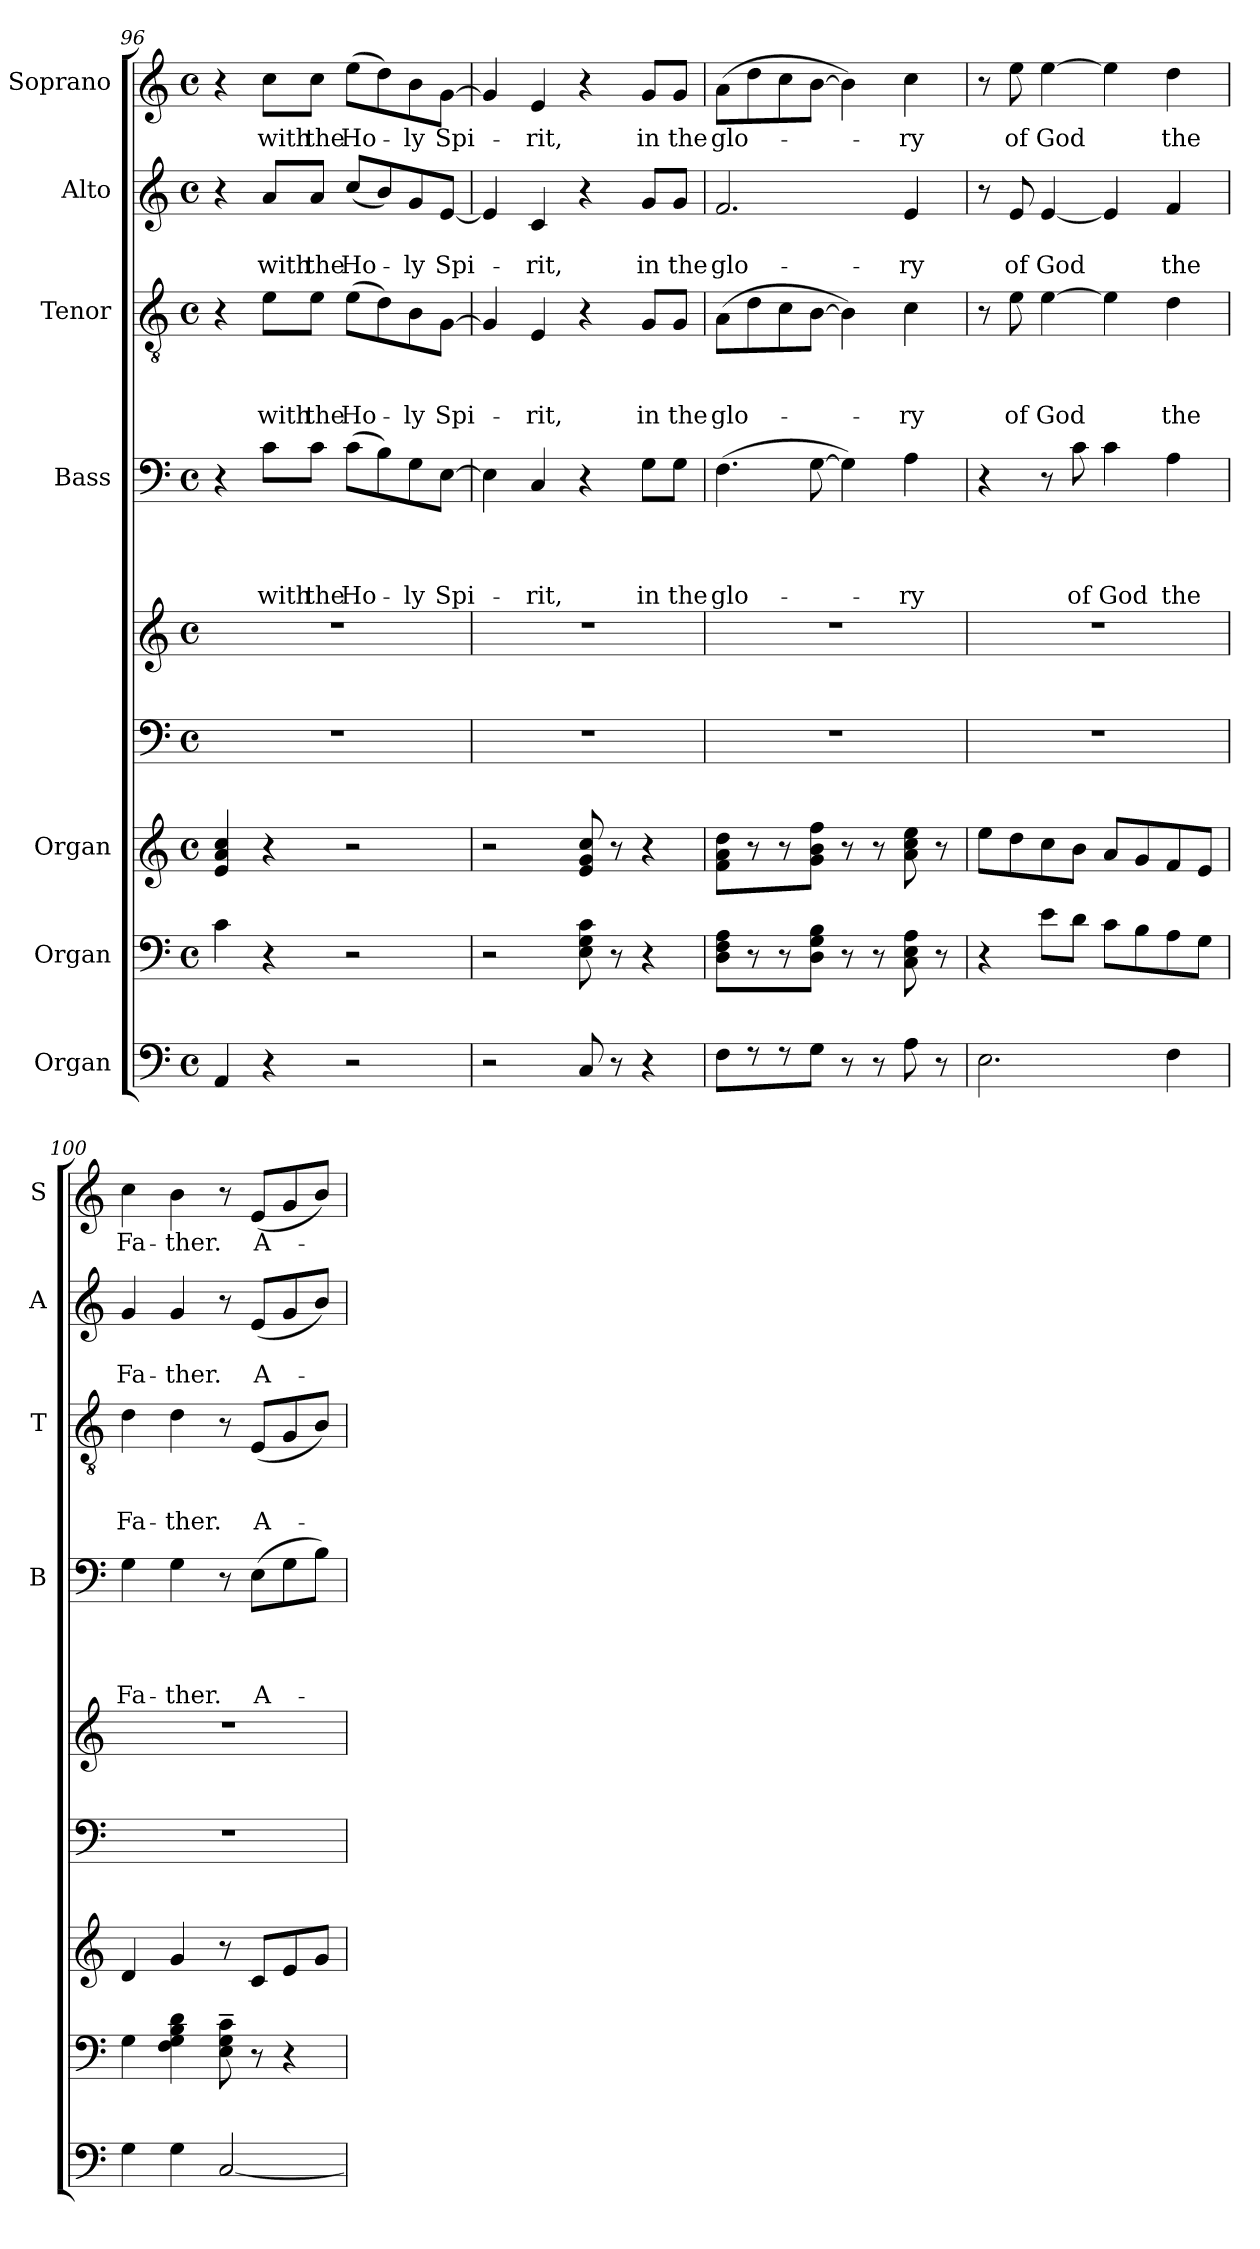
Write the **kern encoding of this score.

**kern	**kern	**kern	**kern	**kern	**kern	**text	**text	**text	**text	**kern	**text	**text	**text	**kern	**text	**text	**kern	**text
*part9	*part8	*part7	*part6	*part5	*part4	*part4	*part4	*part4	*part4	*part3	*part3	*part3	*part3	*part2	*part2	*part2	*part1	*part1
*staff9	*staff8	*staff7	*staff6	*staff5	*staff4	*staff4	*staff4	*staff4	*staff4	*staff3	*staff3	*staff3	*staff3	*staff2	*staff2	*staff2	*staff1	*staff1
*I"Organ	*I"Organ	*I"Organ	*	*	*I"Bass	*	*	*	*	*I"Tenor	*	*	*	*I"Alto	*	*	*I"Soprano	*
*	*	*	*	*	*I'B	*	*	*	*	*I'T	*	*	*	*I'A	*	*	*I'S	*
*clefF4	*clefF4	*clefG2	*clefF4	*clefG2	*clefF4	*	*	*	*	*clefGv2	*	*	*	*clefG2	*	*	*clefG2	*
*k[]	*k[]	*k[]	*k[]	*k[]	*k[]	*	*	*	*	*k[]	*	*	*	*k[]	*	*	*k[]	*
*C:	*C:	*C:	*C:	*C:	*C:	*	*	*	*	*C:	*	*	*	*C:	*	*	*C:	*
*M4/4	*M4/4	*M4/4	*M4/4	*M4/4	*M4/4	*	*	*	*	*M4/4	*	*	*	*M4/4	*	*	*M4/4	*
*met(c)	*met(c)	*met(c)	*met(c)	*met(c)	*met(c)	*	*	*	*	*met(c)	*	*	*	*met(c)	*	*	*met(c)	*
=96	=96	=96	=96	=96	=96	=96	=96	=96	=96	=96	=96	=96	=96	=96	=96	=96	=96	=96
4AA/	4c\	4e/ 4a/ 4cc/	1r	1r	4r	.	.	.	.	4r	.	.	.	4r	.	.	4r	.
!	!	!	!	!	!	!	!	!	!LO:LY:b	!	!	!	!LO:LY:b	!	!	!LO:LY:b	!	!LO:LY:b
4r	4r	4r	.	.	8c\L	.	.	.	with	8e\L	.	.	with	8a/L	.	with	8cc\L	with
!	!	!	!	!	!	!	!	!	!LO:LY:b	!	!	!	!LO:LY:b	!	!	!LO:LY:b	!	!LO:LY:b
.	.	.	.	.	8c\J	.	.	.	the	8e\J	.	.	the	8a/J	.	the	8cc\J	the
!	!	!	!	!	!	!	!	!	!LO:LY:b	!	!	!	!LO:LY:b	!	!	!LO:LY:b	!	!LO:LY:b
2r	2r	2r	.	.	(>8c\L	.	.	.	Ho-	(>8e\L	.	.	Ho-	(<8cc/L	.	Ho-	(>8ee\L	Ho-
.	.	.	.	.	8B\)	.	.	.	.	8d\)	.	.	.	8b/)	.	.	8dd\)	.
!	!	!	!	!	!	!	!	!	!LO:LY:b	!	!	!	!LO:LY:b	!	!	!LO:LY:b	!	!LO:LY:b
.	.	.	.	.	8G\	.	.	.	-ly	8B\	.	.	-ly	8g/	.	-ly	8b\	-ly
!	!	!	!	!	!	!	!	!	!LO:LY:b	!	!	!	!LO:LY:b	!	!	!LO:LY:b	!	!LO:LY:b
.	.	.	.	.	[>8E\J	.	.	.	Spi-	[>8G\J	.	.	Spi-	[<8e/J	.	Spi-	[>8g\J	Spi-
=97	=97	=97	=97	=97	=97	=97	=97	=97	=97	=97	=97	=97	=97	=97	=97	=97	=97	=97
2r	2r	2r	1r	1r	4E\]	.	.	.	.	4G/]	.	.	.	4e/]	.	.	4g/]	.
!	!	!	!	!	!	!	!	!	!LO:LY:b	!	!	!	!LO:LY:b	!	!	!LO:LY:b	!	!LO:LY:b
.	.	.	.	.	4C/	.	.	.	-rit,	4E/	.	.	-rit,	4c/	.	-rit,	4e/	-rit,
8C/	8E\ 8G\ 8c\	8e/ 8g/ 8cc/	.	.	4r	.	.	.	.	4r	.	.	.	4r	.	.	4r	.
8r	8r	8r	.	.	.	.	.	.	.	.	.	.	.	.	.	.	.	.
!	!	!	!	!	!	!	!	!	!LO:LY:b	!	!	!	!LO:LY:b	!	!	!LO:LY:b	!	!LO:LY:b
4r	4r	4r	.	.	8G\L	.	.	.	in	8G/L	.	.	in	8g/L	.	in	8g/L	in
!	!	!	!	!	!	!	!	!	!LO:LY:b	!	!	!	!LO:LY:b	!	!	!LO:LY:b	!	!LO:LY:b
.	.	.	.	.	8G\J	.	.	.	the	8G/J	.	.	the	8g/J	.	the	8g/J	the
=98	=98	=98	=98	=98	=98	=98	=98	=98	=98	=98	=98	=98	=98	=98	=98	=98	=98	=98
!	!	!	!	!	!	!	!	!	!LO:LY:b	!	!	!	!LO:LY:b	!	!	!LO:LY:b	!	!LO:LY:b
8F\L	8D\ 8F\ 8A\L	8f\ 8a\ 8dd\L	1r	1r	(>4.F\	.	.	.	glo-	(>8A\L	.	.	glo-	2.f/	.	glo-	(>8a\L	glo-
8rF	8r	8r	.	.	.	.	.	.	.	8d\	.	.	.	.	.	.	8dd\	.
8rF	8r	8r	.	.	.	.	.	.	.	8c\	.	.	.	.	.	.	8cc\	.
8G\J	8D\ 8G\ 8B\J	8g\ 8b\ 8ff\J	.	.	[>8G\	.	.	.	.	[>8B\J	.	.	.	.	.	.	[>8b\J	.
8r	8r	8r	.	.	4G\])	.	.	.	.	4B\])	.	.	.	.	.	.	4b\])	.
8r	8r	8r	.	.	.	.	.	.	.	.	.	.	.	.	.	.	.	.
!	!	!	!	!	!	!	!	!	!LO:LY:b	!	!	!	!LO:LY:b	!	!	!LO:LY:b	!	!LO:LY:b
8A\	8C\ 8E\ 8A\	8a\ 8cc\ 8ee\	.	.	4A\	.	.	.	-ry	4c\	.	.	-ry	4e/	.	-ry	4cc\	-ry
8r	8r	8r	.	.	.	.	.	.	.	.	.	.	.	.	.	.	.	.
=99	=99	=99	=99	=99	=99	=99	=99	=99	=99	=99	=99	=99	=99	=99	=99	=99	=99	=99
2.E\	4r	8ee\L	1r	1r	4r	.	.	.	.	8r	.	.	.	8r	.	.	8r	.
!	!	!	!	!	!	!	!	!	!	!	!	!	!LO:LY:b	!	!	!LO:LY:b	!	!LO:LY:b
.	.	8dd\	.	.	.	.	.	.	.	8e\	.	.	of	8e/	.	of	8ee\	of
!	!	!	!	!	!	!	!	!	!	!	!	!	!LO:LY:b	!	!	!LO:LY:b	!	!LO:LY:b
.	8e\L	8cc\	.	.	8r	.	.	.	.	[>4e\	.	.	God	[<4e/	.	God	[>4ee\	God
!	!	!	!	!	!	!	!	!	!LO:LY:b	!	!	!	!	!	!	!	!	!
.	8d\J	8b\J	.	.	8c\	.	.	.	of	.	.	.	.	.	.	.	.	.
!	!	!	!	!	!	!	!	!	!LO:LY:b	!	!	!	!	!	!	!	!	!
.	8c\L	8a/L	.	.	4c\	.	.	.	God	4e\]	.	.	.	4e/]	.	.	4ee\]	.
.	8B\	8g/	.	.	.	.	.	.	.	.	.	.	.	.	.	.	.	.
!	!	!	!	!	!	!	!	!	!LO:LY:b	!	!	!	!LO:LY:b	!	!	!LO:LY:b	!	!LO:LY:b
4F\	8A\	8f/	.	.	4A\	.	.	.	the	4d\	.	.	the	4f/	.	the	4dd\	the
.	8G\J	8e/J	.	.	.	.	.	.	.	.	.	.	.	.	.	.	.	.
=100	=100	=100	=100	=100	=100	=100	=100	=100	=100	=100	=100	=100	=100	=100	=100	=100	=100	=100
!	!	!	!	!	!	!	!	!	!LO:LY:b	!	!	!	!LO:LY:b	!	!	!LO:LY:b	!	!LO:LY:b
4G\	4G\	4d/	1r	1r	4G\	.	.	.	Fa-	4d\	.	.	Fa-	4g/	.	Fa-	4cc\	Fa-
!	!	!	!	!	!	!	!	!	!LO:LY:b	!	!	!	!LO:LY:b	!	!	!LO:LY:b	!	!LO:LY:b
4G\	4F\ 4G\ 4B\ 4d\	4g/	.	.	4G\	.	.	.	-ther.	4d\	.	.	-ther.	4g/	.	-ther.	4b\	-ther.
[>2C/	8E\~> 8G\~> 8c\~>	8r	.	.	8r	.	.	.	.	8r	.	.	.	8r	.	.	8r	.
!	!	!	!	!	!	!	!	!	!LO:LY:b	!	!	!	!LO:LY:b	!	!	!LO:LY:b	!	!LO:LY:b
.	8r	8c/L	.	.	(>8E\L	.	.	.	A-	(>8E/L	.	.	A-	(>8e/L	.	A-	(>8e/L	A-
.	4r	8e/	.	.	8G\	.	.	.	.	8G/	.	.	.	8g/	.	.	8g/	.
.	.	8g/J	.	.	8B\J)	.	.	.	.	8B/J)	.	.	.	8b/J)	.	.	8b/J)	.
=	=	=	=	=	=	=	=	=	=	=	=	=	=	=	=	=	=	=
*-	*-	*-	*-	*-	*-	*-	*-	*-	*-	*-	*-	*-	*-	*-	*-	*-	*-	*-
